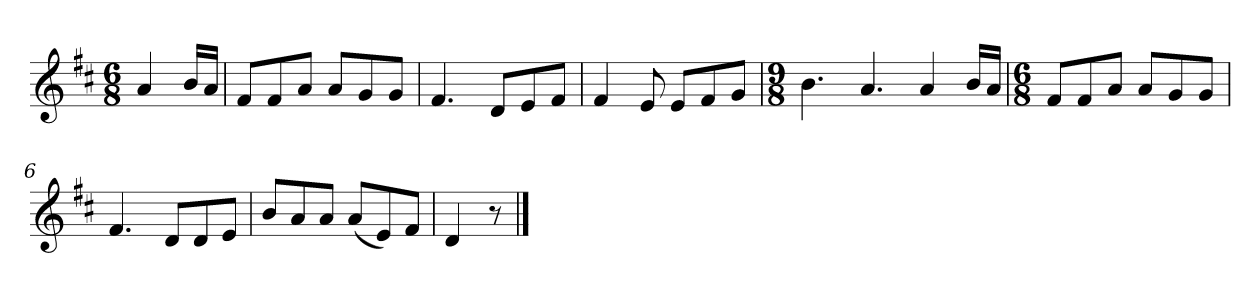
**kern
*part1
*staff1
*k[f#c#]
*M6/8
*MM120
=
4a
16bLL
16aJJ
=1
8f#L
8f#
8aJ
8aL
8g
8gJ
=2
4.f#
8dL
8e
8f#J
=3
4f#
8e
8eL
8f#
8gJ
=4
*M9/8
4.b
4.a
4a
16bLL
16aJJ
=5
*M6/8
8f#L
8f#
8aJ
8aL
8g
8gJ
=6
4.f#
8dL
8d
8eJ
=7
8bL
8a
8aJ
(8aL
8e)
8f#J
=8
4d
8r
==
*-
